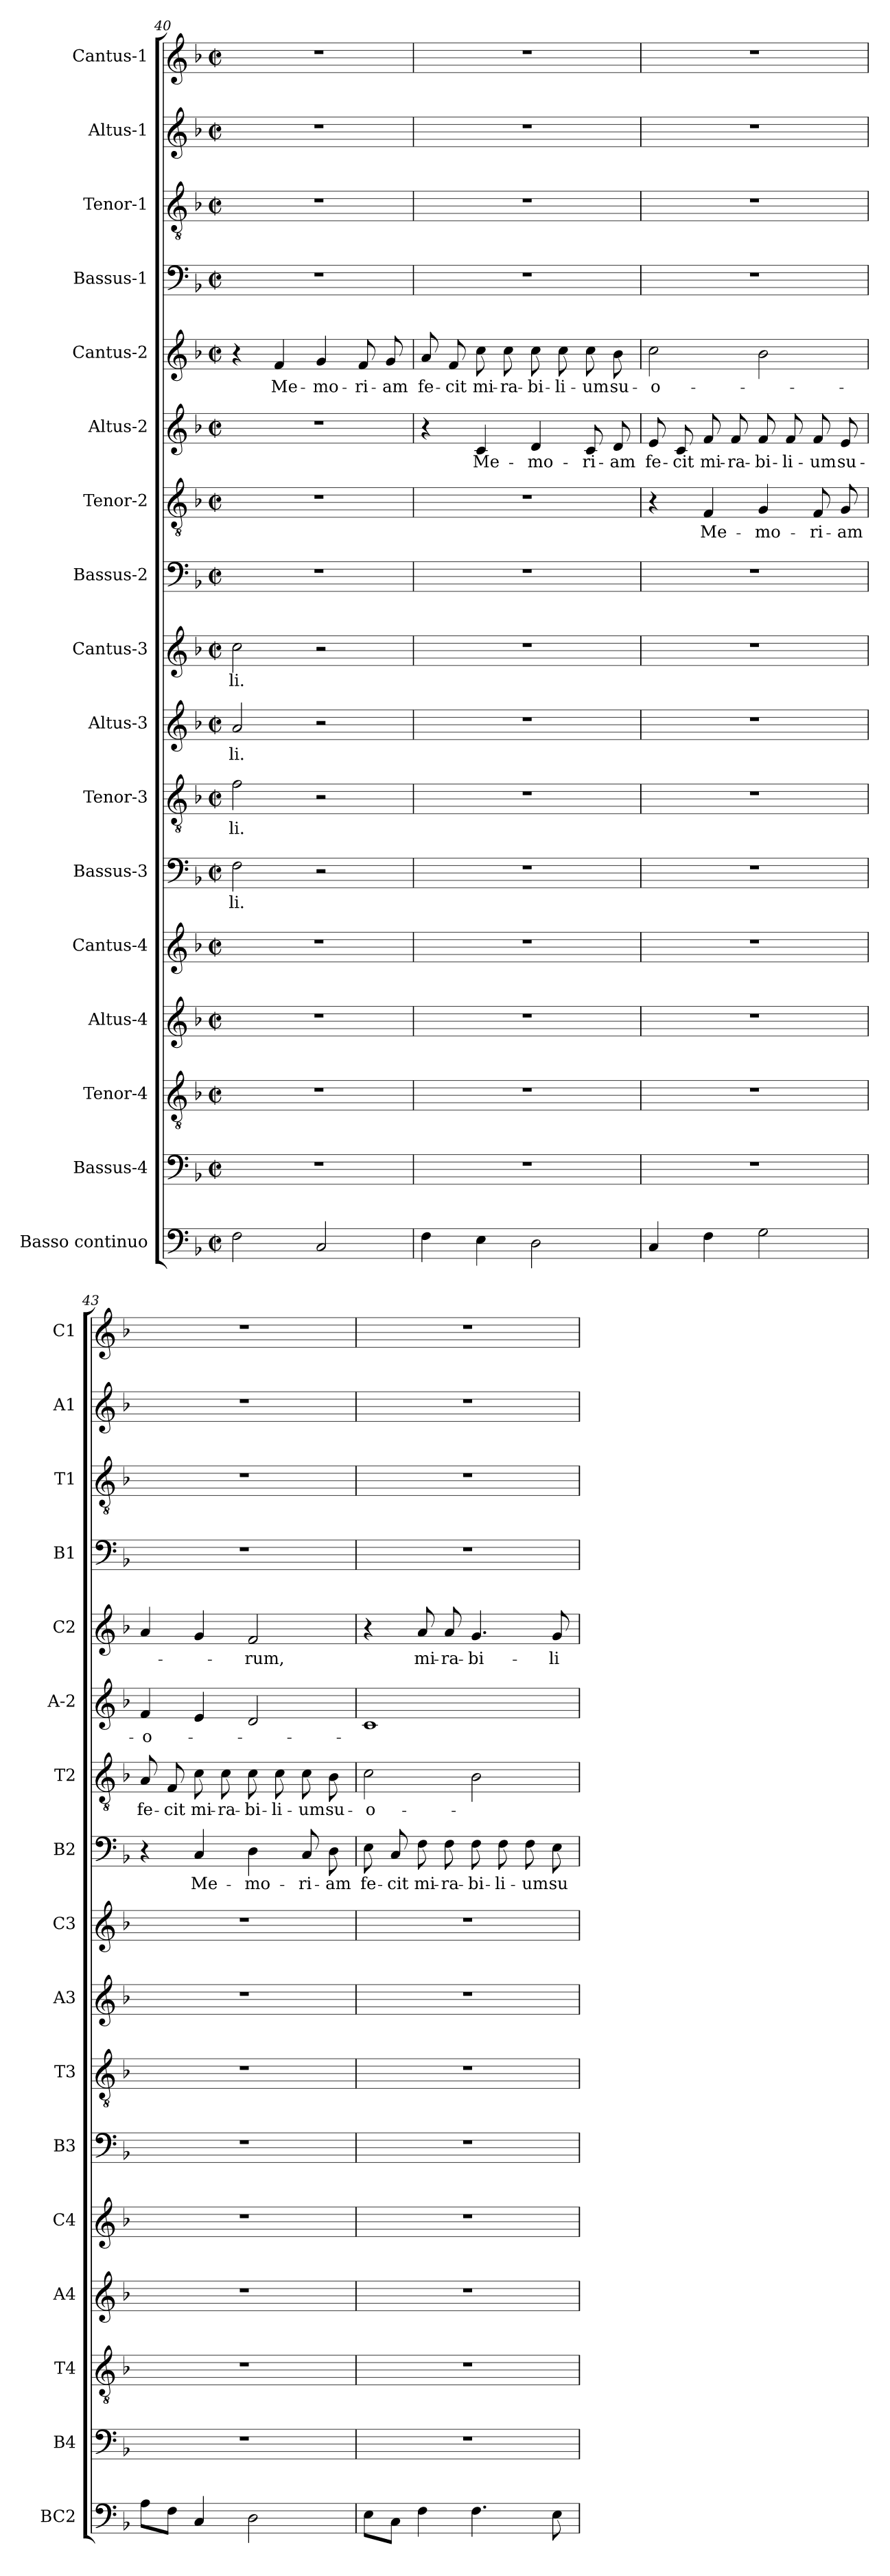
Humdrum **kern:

**kern	**kern	**kern	**kern	**kern	**kern	**text	**kern	**text	**kern	**text	**kern	**text	**kern	**text	**kern	**text	**kern	**text	**kern	**text	**kern	**kern	**kern	**kern
*part17	*part16	*part15	*part14	*part13	*part12	*part12	*part11	*part11	*part10	*part10	*part9	*part9	*part8	*part8	*part7	*part7	*part6	*part6	*part5	*part5	*part4	*part3	*part2	*part1
*staff17	*staff16	*staff15	*staff14	*staff13	*staff12	*staff12	*staff11	*staff11	*staff10	*staff10	*staff9	*staff9	*staff8	*staff8	*staff7	*staff7	*staff6	*staff6	*staff5	*staff5	*staff4	*staff3	*staff2	*staff1
*I"Basso continuo	*I"Bassus-4	*I"Tenor-4	*I"Altus-4	*I"Cantus-4	*I"Bassus-3	*	*I"Tenor-3	*	*I"Altus-3	*	*I"Cantus-3	*	*I"Bassus-2	*	*I"Tenor-2	*	*I"Altus-2	*	*I"Cantus-2	*	*I"Bassus-1	*I"Tenor-1	*I"Altus-1	*I"Cantus-1
*I'BC2	*I'B4	*I'T4	*I'A4	*I'C4	*I'B3	*	*I'T3	*	*I'A3	*	*I'C3	*	*I'B2	*	*I'T2	*	*I'A-2	*	*I'C2	*	*I'B1	*I'T1	*I'A1	*I'C1
*clefF4	*clefF4	*clefGv2	*clefG2	*clefG2	*clefF4	*	*clefGv2	*	*clefG2	*	*clefG2	*	*clefF4	*	*clefGv2	*	*clefG2	*	*clefG2	*	*clefF4	*clefGv2	*clefG2	*clefG2
*k[b-]	*k[b-]	*k[b-]	*k[b-]	*k[b-]	*k[b-]	*	*k[b-]	*	*k[b-]	*	*k[b-]	*	*k[b-]	*	*k[b-]	*	*k[b-]	*	*k[b-]	*	*k[b-]	*k[b-]	*k[b-]	*k[b-]
*F:	*F:	*F:	*F:	*F:	*F:	*	*F:	*	*F:	*	*F:	*	*F:	*	*F:	*	*F:	*	*F:	*	*F:	*F:	*F:	*F:
*M2/2	*M2/2	*M2/2	*M2/2	*M2/2	*M2/2	*	*M2/2	*	*M2/2	*	*M2/2	*	*M2/2	*	*M2/2	*	*M2/2	*	*M2/2	*	*M2/2	*M2/2	*M2/2	*M2/2
*met(c|)	*met(c|)	*met(c|)	*met(c|)	*met(c|)	*met(c|)	*	*met(c|)	*	*met(c|)	*	*met(c|)	*	*met(c|)	*	*met(c|)	*	*met(c|)	*	*met(c|)	*	*met(c|)	*met(c|)	*met(c|)	*met(c|)
=40	=40	=40	=40	=40	=40	=40	=40	=40	=40	=40	=40	=40	=40	=40	=40	=40	=40	=40	=40	=40	=40	=40	=40	=40
!	!	!	!	!	!	!LO:LY:b	!	!LO:LY:b	!	!LO:LY:b	!	!LO:LY:b	!	!	!	!	!	!	!	!	!	!	!	!
2F\	1r	1r	1r	1r	2F\	-li.	2f\	-li.	2a/	-li.	2cc\	-li.	1r	.	1r	.	1r	.	4r	.	1r	1r	1r	1r
!	!	!	!	!	!	!	!	!	!	!	!	!	!	!	!	!	!	!	!	!LO:LY:b	!	!	!	!
.	.	.	.	.	.	.	.	.	.	.	.	.	.	.	.	.	.	.	4f/	Me-	.	.	.	.
!	!	!	!	!	!	!	!	!	!	!	!	!	!	!	!	!	!	!	!	!LO:LY:b	!	!	!	!
2C/	.	.	.	.	2r	.	2r	.	2r	.	2r	.	.	.	.	.	.	.	4g/	-mo-	.	.	.	.
!	!	!	!	!	!	!	!	!	!	!	!	!	!	!	!	!	!	!	!	!LO:LY:b	!	!	!	!
.	.	.	.	.	.	.	.	.	.	.	.	.	.	.	.	.	.	.	8f/	-ri-	.	.	.	.
!	!	!	!	!	!	!	!	!	!	!	!	!	!	!	!	!	!	!	!	!LO:LY:b	!	!	!	!
.	.	.	.	.	.	.	.	.	.	.	.	.	.	.	.	.	.	.	8g/	-am	.	.	.	.
=41	=41	=41	=41	=41	=41	=41	=41	=41	=41	=41	=41	=41	=41	=41	=41	=41	=41	=41	=41	=41	=41	=41	=41	=41
!	!	!	!	!	!	!	!	!	!	!	!	!	!	!	!	!	!	!	!	!LO:LY:b	!	!	!	!
4F\	1r	1r	1r	1r	1r	.	1r	.	1r	.	1r	.	1r	.	1r	.	4r	.	8a/	fe-	1r	1r	1r	1r
!	!	!	!	!	!	!	!	!	!	!	!	!	!	!	!	!	!	!	!	!LO:LY:b	!	!	!	!
.	.	.	.	.	.	.	.	.	.	.	.	.	.	.	.	.	.	.	8f/	-cit	.	.	.	.
!	!	!	!	!	!	!	!	!	!	!	!	!	!	!	!	!	!	!LO:LY:b	!	!LO:LY:b	!	!	!	!
4E\	.	.	.	.	.	.	.	.	.	.	.	.	.	.	.	.	4c/	Me-	8cc\	mi-	.	.	.	.
!	!	!	!	!	!	!	!	!	!	!	!	!	!	!	!	!	!	!	!	!LO:LY:b	!	!	!	!
.	.	.	.	.	.	.	.	.	.	.	.	.	.	.	.	.	.	.	8cc\	-ra-	.	.	.	.
!	!	!	!	!	!	!	!	!	!	!	!	!	!	!	!	!	!	!LO:LY:b	!	!LO:LY:b	!	!	!	!
2D\	.	.	.	.	.	.	.	.	.	.	.	.	.	.	.	.	4d/	-mo-	8cc\	-bi-	.	.	.	.
!	!	!	!	!	!	!	!	!	!	!	!	!	!	!	!	!	!	!	!	!LO:LY:b	!	!	!	!
.	.	.	.	.	.	.	.	.	.	.	.	.	.	.	.	.	.	.	8cc\	-li-	.	.	.	.
!	!	!	!	!	!	!	!	!	!	!	!	!	!	!	!	!	!	!LO:LY:b	!	!LO:LY:b	!	!	!	!
.	.	.	.	.	.	.	.	.	.	.	.	.	.	.	.	.	8c/	-ri-	8cc\	-um	.	.	.	.
!	!	!	!	!	!	!	!	!	!	!	!	!	!	!	!	!	!	!LO:LY:b	!	!LO:LY:b	!	!	!	!
.	.	.	.	.	.	.	.	.	.	.	.	.	.	.	.	.	8d/	-am	8b-\	su-	.	.	.	.
=42	=42	=42	=42	=42	=42	=42	=42	=42	=42	=42	=42	=42	=42	=42	=42	=42	=42	=42	=42	=42	=42	=42	=42	=42
!	!	!	!	!	!	!	!	!	!	!	!	!	!	!	!	!	!	!LO:LY:b	!	!LO:LY:b	!	!	!	!
4C/	1r	1r	1r	1r	1r	.	1r	.	1r	.	1r	.	1r	.	4r	.	8e/	fe-	2cc\	-o-	1r	1r	1r	1r
!	!	!	!	!	!	!	!	!	!	!	!	!	!	!	!	!	!	!LO:LY:b	!	!	!	!	!	!
.	.	.	.	.	.	.	.	.	.	.	.	.	.	.	.	.	8c/	-cit	.	.	.	.	.	.
!	!	!	!	!	!	!	!	!	!	!	!	!	!	!	!	!LO:LY:b	!	!LO:LY:b	!	!	!	!	!	!
4F\	.	.	.	.	.	.	.	.	.	.	.	.	.	.	4F/	Me-	8f/	mi-	.	.	.	.	.	.
!	!	!	!	!	!	!	!	!	!	!	!	!	!	!	!	!	!	!LO:LY:b	!	!	!	!	!	!
.	.	.	.	.	.	.	.	.	.	.	.	.	.	.	.	.	8f/	-ra-	.	.	.	.	.	.
!	!	!	!	!	!	!	!	!	!	!	!	!	!	!	!	!LO:LY:b	!	!LO:LY:b	!	!	!	!	!	!
2G\	.	.	.	.	.	.	.	.	.	.	.	.	.	.	4G/	-mo-	8f/	-bi-	2b-\	.	.	.	.	.
!	!	!	!	!	!	!	!	!	!	!	!	!	!	!	!	!	!	!LO:LY:b	!	!	!	!	!	!
.	.	.	.	.	.	.	.	.	.	.	.	.	.	.	.	.	8f/	-li-	.	.	.	.	.	.
!	!	!	!	!	!	!	!	!	!	!	!	!	!	!	!	!LO:LY:b	!	!LO:LY:b	!	!	!	!	!	!
.	.	.	.	.	.	.	.	.	.	.	.	.	.	.	8F/	-ri-	8f/	-um	.	.	.	.	.	.
!	!	!	!	!	!	!	!	!	!	!	!	!	!	!	!	!LO:LY:b	!	!LO:LY:b	!	!	!	!	!	!
.	.	.	.	.	.	.	.	.	.	.	.	.	.	.	8G/	-am	8e/	su-	.	.	.	.	.	.
!!LO:PB:g=z
=43	=43	=43	=43	=43	=43	=43	=43	=43	=43	=43	=43	=43	=43	=43	=43	=43	=43	=43	=43	=43	=43	=43	=43	=43
!	!	!	!	!	!	!	!	!	!	!	!	!	!	!	!	!LO:LY:b	!	!LO:LY:b	!	!	!	!	!	!
8A\L	1r	1r	1r	1r	1r	.	1r	.	1r	.	1r	.	4r	.	8A/	fe-	4f/	-o-	4a/	.	1r	1r	1r	1r
!	!	!	!	!	!	!	!	!	!	!	!	!	!	!	!	!LO:LY:b	!	!	!	!	!	!	!	!
8F\J	.	.	.	.	.	.	.	.	.	.	.	.	.	.	8F/	-cit	.	.	.	.	.	.	.	.
!	!	!	!	!	!	!	!	!	!	!	!	!	!	!LO:LY:b	!	!LO:LY:b	!	!	!	!	!	!	!	!
4C/	.	.	.	.	.	.	.	.	.	.	.	.	4C/	Me-	8c\	mi-	4e/	.	4g/	.	.	.	.	.
!	!	!	!	!	!	!	!	!	!	!	!	!	!	!	!	!LO:LY:b	!	!	!	!	!	!	!	!
.	.	.	.	.	.	.	.	.	.	.	.	.	.	.	8c\	-ra-	.	.	.	.	.	.	.	.
!	!	!	!	!	!	!	!	!	!	!	!	!	!	!LO:LY:b	!	!LO:LY:b	!	!	!	!LO:LY:b	!	!	!	!
2D\	.	.	.	.	.	.	.	.	.	.	.	.	4D\	-mo-	8c\	-bi-	2d/	.	2f/	-rum,	.	.	.	.
!	!	!	!	!	!	!	!	!	!	!	!	!	!	!	!	!LO:LY:b	!	!	!	!	!	!	!	!
.	.	.	.	.	.	.	.	.	.	.	.	.	.	.	8c\	-li-	.	.	.	.	.	.	.	.
!	!	!	!	!	!	!	!	!	!	!	!	!	!	!LO:LY:b	!	!LO:LY:b	!	!	!	!	!	!	!	!
.	.	.	.	.	.	.	.	.	.	.	.	.	8C/	-ri-	8c\	-um	.	.	.	.	.	.	.	.
!	!	!	!	!	!	!	!	!	!	!	!	!	!	!LO:LY:b	!	!LO:LY:b	!	!	!	!	!	!	!	!
.	.	.	.	.	.	.	.	.	.	.	.	.	8D\	-am	8B-\	su-	.	.	.	.	.	.	.	.
=44	=44	=44	=44	=44	=44	=44	=44	=44	=44	=44	=44	=44	=44	=44	=44	=44	=44	=44	=44	=44	=44	=44	=44	=44
!	!	!	!	!	!	!	!	!	!	!	!	!	!	!LO:LY:b	!	!LO:LY:b	!	!	!	!	!	!	!	!
8E\L	1r	1r	1r	1r	1r	.	1r	.	1r	.	1r	.	8E\	fe-	2c\	-o-	1c	.	4r	.	1r	1r	1r	1r
!	!	!	!	!	!	!	!	!	!	!	!	!	!	!LO:LY:b	!	!	!	!	!	!	!	!	!	!
8C\J	.	.	.	.	.	.	.	.	.	.	.	.	8C/	-cit	.	.	.	.	.	.	.	.	.	.
!	!	!	!	!	!	!	!	!	!	!	!	!	!	!LO:LY:b	!	!	!	!	!	!LO:LY:b	!	!	!	!
4F\	.	.	.	.	.	.	.	.	.	.	.	.	8F\	mi-	.	.	.	.	8a/	mi-	.	.	.	.
!	!	!	!	!	!	!	!	!	!	!	!	!	!	!LO:LY:b	!	!	!	!	!	!LO:LY:b	!	!	!	!
.	.	.	.	.	.	.	.	.	.	.	.	.	8F\	-ra-	.	.	.	.	8a/	-ra-	.	.	.	.
!	!	!	!	!	!	!	!	!	!	!	!	!	!	!LO:LY:b	!	!	!	!	!	!LO:LY:b	!	!	!	!
4.F\	.	.	.	.	.	.	.	.	.	.	.	.	8F\	-bi-	2B-\	.	.	.	4.g/	-bi-	.	.	.	.
!	!	!	!	!	!	!	!	!	!	!	!	!	!	!LO:LY:b	!	!	!	!	!	!	!	!	!	!
.	.	.	.	.	.	.	.	.	.	.	.	.	8F\	-li-	.	.	.	.	.	.	.	.	.	.
!	!	!	!	!	!	!	!	!	!	!	!	!	!	!LO:LY:b	!	!	!	!	!	!	!	!	!	!
.	.	.	.	.	.	.	.	.	.	.	.	.	8F\	-um	.	.	.	.	.	.	.	.	.	.
!	!	!	!	!	!	!	!	!	!	!	!	!	!	!LO:LY:b	!	!	!	!	!	!LO:LY:b	!	!	!	!
8E\	.	.	.	.	.	.	.	.	.	.	.	.	8E\	su-	.	.	.	.	8g/	-li-	.	.	.	.
=	=	=	=	=	=	=	=	=	=	=	=	=	=	=	=	=	=	=	=	=	=	=	=	=
*-	*-	*-	*-	*-	*-	*-	*-	*-	*-	*-	*-	*-	*-	*-	*-	*-	*-	*-	*-	*-	*-	*-	*-	*-
